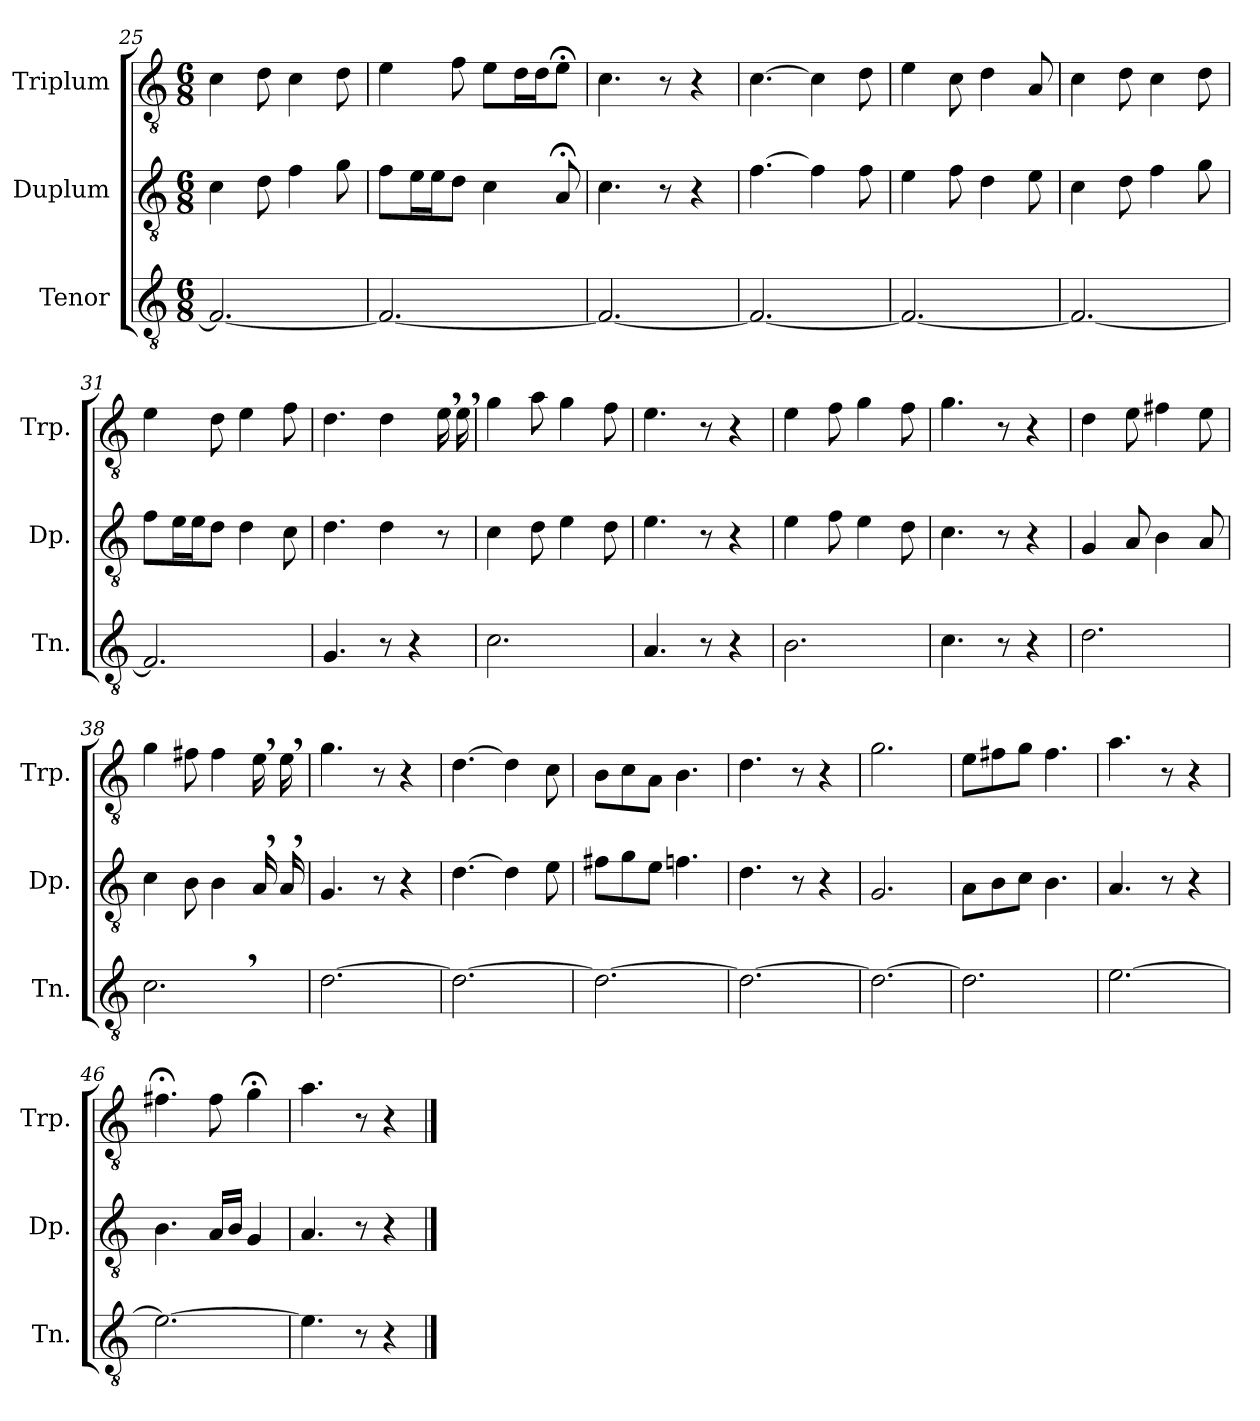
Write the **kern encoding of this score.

**kern	**kern	**kern
*part3	*part2	*part1
*staff3	*staff2	*staff1
*I"Tenor	*I"Duplum	*I"Triplum
*I'Tn.	*I'Dp.	*I'Trp.
*clefGv2	*clefGv2	*clefGv2
*k[]	*k[]	*k[]
*M6/8	*M6/8	*M6/8
=25	=25	=25
2.F/_	4c\	4c\
.	8d\	8d\
.	4f\	4c\
.	8g\	8d\
!!LO:LB:g=z
=26	=26	=26
2.F/_	8f\L	4e\
*	*tremolo	*
.	16e\	.
.	16e\	.
*	*Xtremolo	*
.	8d\J	8f\
.	4c\	8e\L
*	*	*tremolo
.	.	16d\
.	.	16d\
*	*	*Xtremolo
.	8A;</	8e;<\J
=27	=27	=27
2.F/_	4.c\	4.c\
.	8r	8r
.	4r	4r
=28	=28	=28
2.F/_	[4.f\	[4.c\
.	4f\]	4c\]
.	8f\	8d\
=29	=29	=29
2.F/_	4e\	4e\
.	8f\	8c\
.	4d\	4d\
.	8e\	8A/
=30	=30	=30
2.F/_	4c\	4c\
.	8d\	8d\
.	4f\	4c\
.	8g\	8d\
=31	=31	=31
2.F/]	8f\L	4e\
*	*tremolo	*
.	16e\	.
.	16e\	.
*	*Xtremolo	*
.	8d\J	8d\
.	4d\	4e\
.	8c\	8f\
=32	=32	=32
4.G/	4.d\	4.d\
8r	4d\	4d\
4r	.	.
*	*	*tremolo
.	8r	16e,\
.	.	16e,\
*	*	*Xtremolo
=33	=33	=33
2.c\	4c\	4g\
.	8d\	8a\
.	4e\	4g\
.	8d\	8f\
=34	=34	=34
4.A/	4.e\	4.e\
8r	8r	8r
4r	4r	4r
!!LO:LB:g=z
=35	=35	=35
2.B\	4e\	4e\
.	8f\	8f\
.	4e\	4g\
.	8d\	8f\
=36	=36	=36
4.c\	4.c\	4.g\
8r	8r	8r
4r	4r	4r
=37	=37	=37
2.d\	4G/	4d\
.	8A/	8e\
.	4B\	4f#X\
.	8A/	8e\
=38	=38	=38
2.c,\	4c\	4g\
.	8B\	8f#X\
.	4B\	4f#\
*	*tremolo	*
*	*	*tremolo
.	16A,/	16e,\
.	16A,/	16e,\
*	*	*Xtremolo
*	*Xtremolo	*
=39	=39	=39
[2.d\	4.G/	4.g\
.	8r	8r
.	4r	4r
=40	=40	=40
2.d\_	[4.d\	[4.d\
.	4d\]	4d\]
.	8e\	8c\
=41	=41	=41
2.d\_	8f#i\L	8B\L
.	8g\	8c\
.	8e\J	8A\J
.	4.fn\	4.B\
=42	=42	=42
2.d\_	4.d\	4.d\
.	8r	8r
.	4r	4r
=43	=43	=43
2.d\_	2.G/	2.g\
=44	=44	=44
2.d\]	8A\L	8e\L
.	8B\	8f#X\
.	8c\J	8g\J
.	4.B\	4.f#\
!!LO:LB:g=z
=45	=45	=45
[2.e\	4.A/	4.a\
.	8r	8r
.	4r	4r
=46	=46	=46
2.e\_	4.B\	4.f#X;<\
.	16A/LL	8f#\
.	16B/JJ	.
.	4G/	4g;<\
=47	=47	=47
4.e\]	4.A/	4.a\
8r	8r	8r
4r	4r	4r
==	==	==
*-	*-	*-
